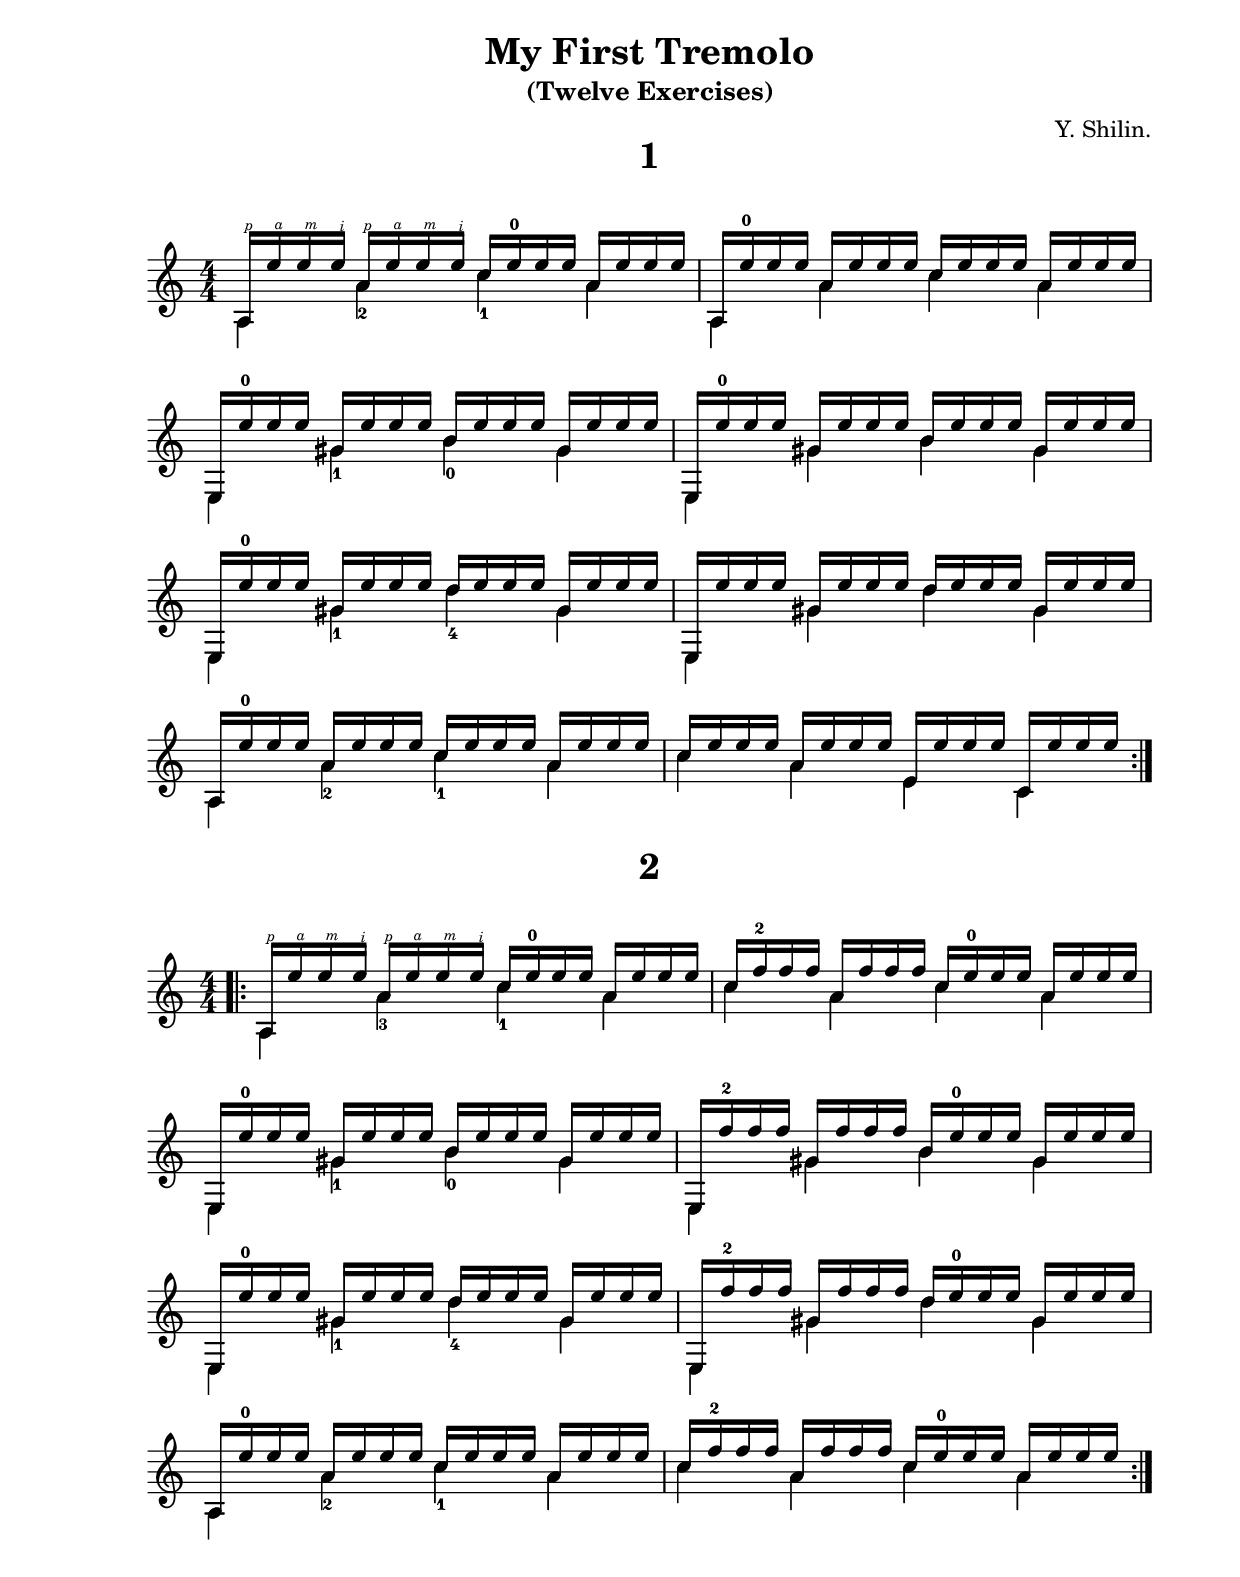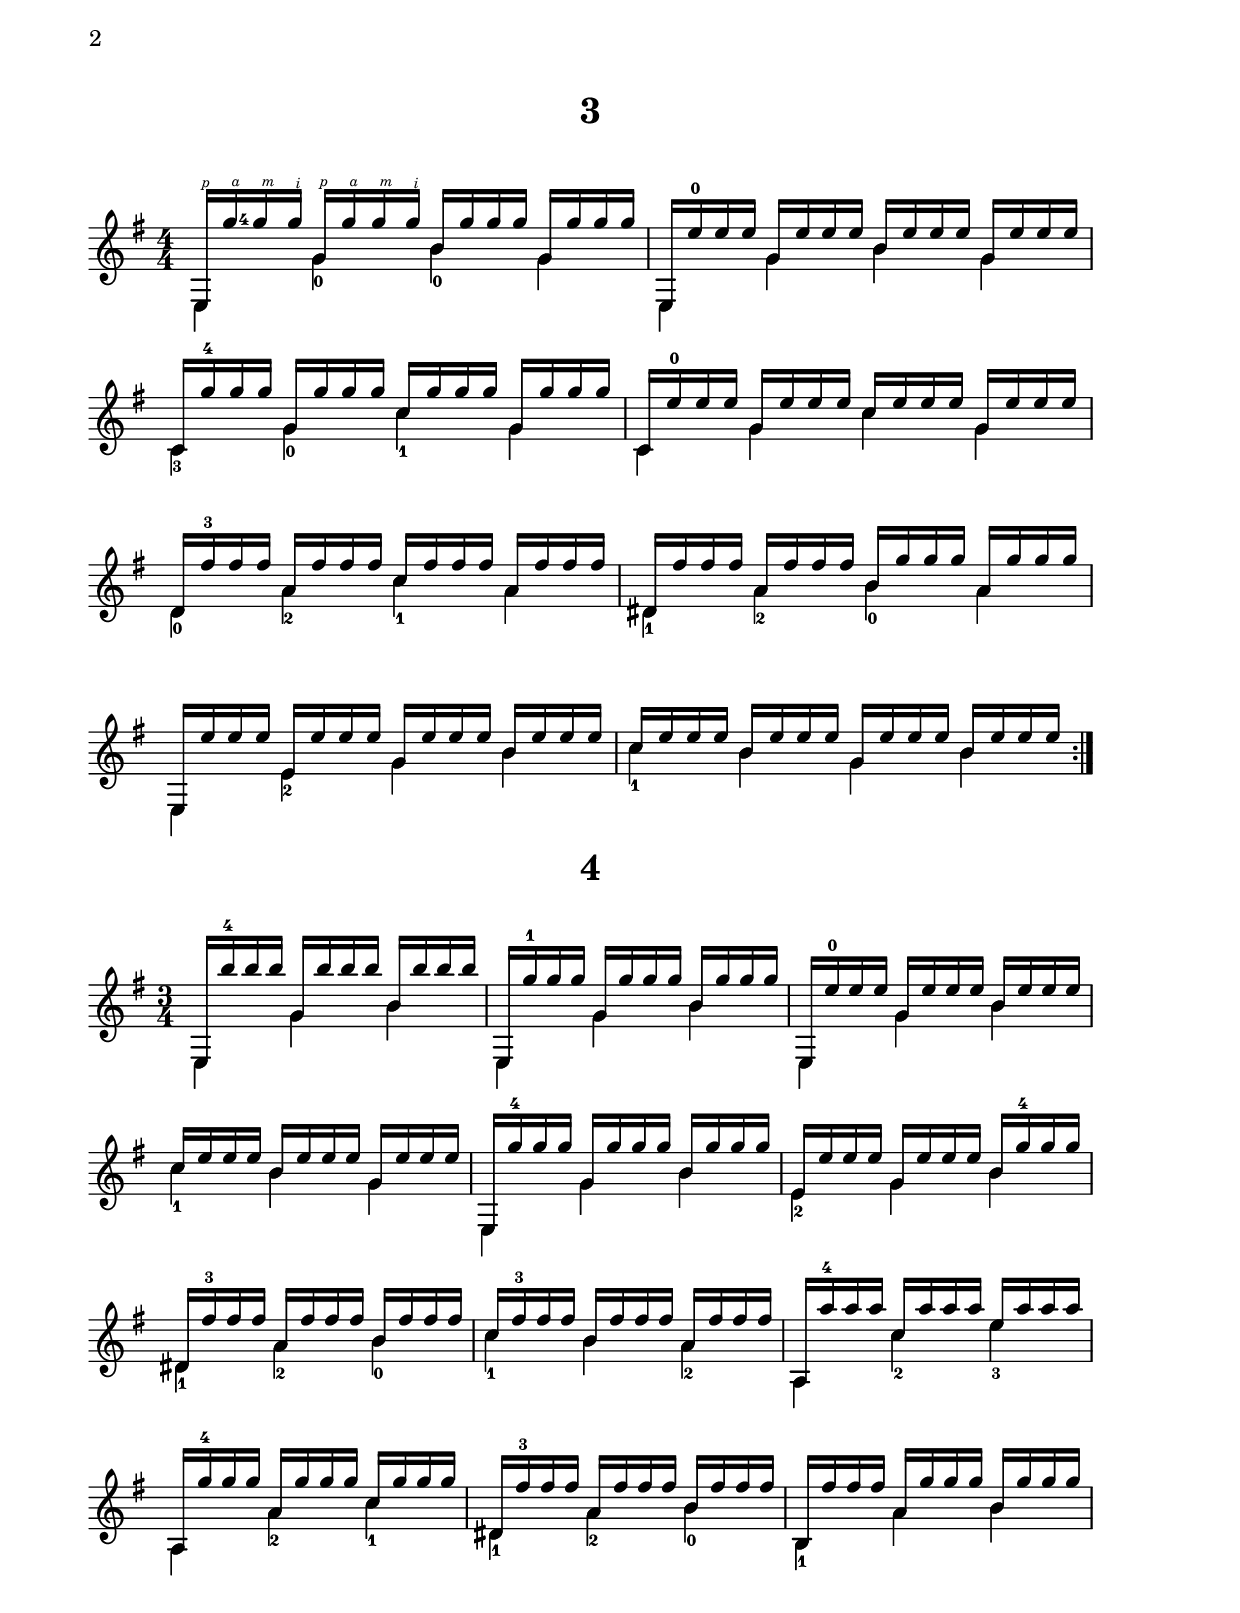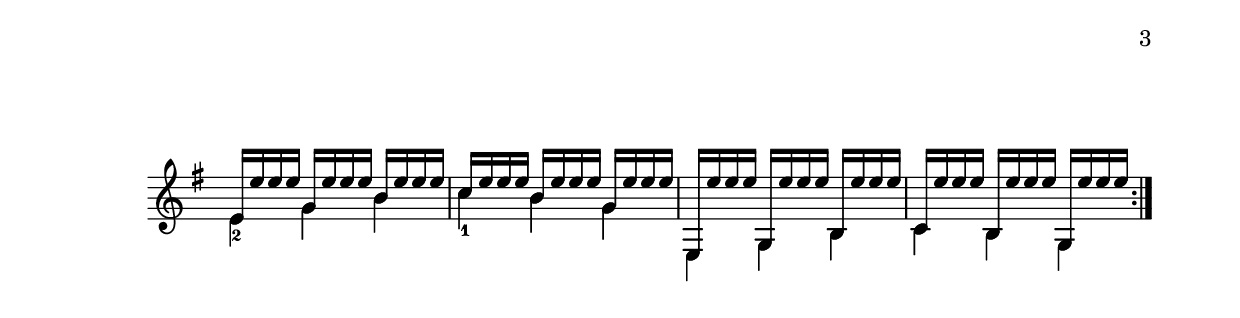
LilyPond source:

\version "2.18.0"

\language "deutsch"

\paper {
  #(set-paper-size "a4")
  top-system-spacing #'basic-distance = #20
  top-markup-spacing #'basic-distance = #8
  markup-system-spacing #'basic-distance = #18
  system-system-spacing #'basic-distance = #18
  last-bottom-spacing #'basic-distance = #25
  two-sided = ##t
  inner-margin = 25
  outer-margin = 15
}

\layout {
  \context {
    \Score
    \remove "Bar_number_engraver"
  }
}

#(define RH rightHandFinger)

\book {
  \paper {
    print-all-headers = ##t
  }
  \header {
    title = "My First Tremolo"
    subtitle = "(Twelve Exercises)"
    %subsubtitle = "1"
    %meter = ""
    composer = "Y. Shilin."
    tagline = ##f
  }
  \score {
    \new Staff {
      \clef treble
      \numericTimeSignature
      \time 4/4
      <<
        {
          \override StrokeFinger #'extra-offset = #'(-1 . 9.1)
          a16\RH #1
          \override StrokeFinger #'extra-offset = #'(-1 . 3.8)
          e''\RH #4 e''\RH #3 e''\RH #2
          \override StrokeFinger #'extra-offset = #'(-1 . 5.6)
          a'\RH #1
          \override StrokeFinger #'extra-offset = #'(-1 . 3.8)
          e''\RH #4 e''\RH #3 e''\RH #2
          c'' e''-0 e'' e''
          a' e'' e'' e'' |
          a e''-0 e'' e''
          a' e'' e'' e''
          c'' e'' e'' e''
          a' e'' e'' e'' |
          e e''-0 e'' e''
          gis' e'' e'' e''
          h' e'' e'' e''
          gis' e'' e'' e'' |
          e e''-0 e'' e''
          gis' e'' e'' e''
          h' e'' e'' e''
          gis' e'' e'' e'' |
          e e''-0 e'' e''
          gis' e'' e'' e''
          d'' e'' e'' e''
          gis' e'' e'' e'' |
          e e'' e'' e''
          gis' e'' e'' e''
          d'' e'' e'' e''
          gis' e'' e'' e'' |
          a e''-0 e'' e''
          a' e'' e'' e''
          c'' e'' e'' e''
          a' e'' e'' e'' |
          c'' e'' e'' e''
          a' e'' e'' e''
          e' e'' e'' e''
          c' e'' e'' e'' |
        }
        \\
        {
          a4 a'-2 c''-1 a' |
          a a' c'' a' |
          e gis'-1 h'-0 gis'|
          e gis' h' gis'|
          e gis'-1 d''-4 gis'|
          e gis' d'' gis'|
          a a'-2 c''-1 a' |
          c'' a' e' c' | \bar ":|."
        }
      >>
    }
    \layout {
      indent = #0
    }
    \header {
      title = "1"
      subtitle = ##f
      composer = ##f
    }
  }
  \score {
    \new Staff {
      \clef treble
      \numericTimeSignature
      \time 4/4
      <<
        {
          \bar ".|:"
          \override StrokeFinger #'extra-offset = #'(-1 . 9.1)
          a16\RH #1
          \override StrokeFinger #'extra-offset = #'(-1 . 3.8)
          e''\RH #4 e''\RH #3 e''\RH #2
          \override StrokeFinger #'extra-offset = #'(-1 . 5.6)
          a'\RH #1
          \override StrokeFinger #'extra-offset = #'(-1 . 3.8)
          e''\RH #4 e''\RH #3 e''\RH #2
          c'' e''-0 e'' e''
          a' e'' e'' e'' |
          c'' f''-2 f'' f''
          a' f'' f'' f''
          c'' e''-0 e'' e''
          a' e'' e'' e'' |
          e e''-0 e'' e''
          gis' e'' e'' e''
          h' e'' e'' e''
          gis' e'' e'' e'' |
          e f''-2 f'' f''
          gis' f'' f'' f''
          h' e''-0 e'' e''
          gis' e'' e'' e'' |
          e e''-0 e'' e''
          gis' e'' e'' e''
          d'' e'' e'' e''
          gis' e'' e'' e'' |
          e f''-2 f'' f''
          gis' f'' f'' f''
          d'' e''-0 e'' e''
          gis' e'' e'' e'' |
          a e''-0 e'' e''
          a' e'' e'' e''
          c'' e'' e'' e''
          a' e'' e'' e'' |
          c'' f''-2 f'' f''
          a' f'' f'' f''
          c'' e''-0 e'' e''
          a' e'' e'' e'' |
        }
        \\
        {
          a4 a'-3 c''-1 a' |
          c'' a' c'' a' |
          e gis'-1 h'-0 gis'|
          e gis' h' gis'|
          e gis'-1 d''-4 gis'|
          e gis' d'' gis'|
          a a'-2 c''-1 a' |
          c'' a' c'' a' | \bar ":|."
        }
      >>
    }
    \layout {
      indent = #0
    }
    \header {
      title = "2"
      subtitle = ##f
      composer = ##f
    }
  }
  \score {
    \new Staff {
      \clef treble
      \key e \minor
      \numericTimeSignature
      \time 4/4
      <<
        {
          \override StrokeFinger #'extra-offset = #'(-1 . 11.6)
          e16\RH #1
          \override StrokeFinger #'extra-offset = #'(-1 . 3.8)
          \once\override Fingering #'extra-offset = #'(1.3 . -4)
          g''-4\RH #4 g''\RH #3 g''\RH #2
          \override StrokeFinger #'extra-offset = #'(-1 . 7.2)
          g'\RH #1
          \override StrokeFinger #'extra-offset = #'(-1 . 3.8)
          g''\RH #4 g''\RH #3 g''\RH #2
          h' g'' g'' g''
          g' g'' g'' g'' |
          e e''-0 e'' e''
          g' e'' e'' e''
          h' e'' e'' e''
          g' e'' e'' e'' |
          c' g''-4 g'' g''
          g' g'' g'' g''
          c'' g'' g'' g''
          g' g'' g'' g'' |
          c' e''-0 e'' e''
          g' e'' e'' e''
          c'' e'' e'' e''
          g' e'' e'' e'' |
          d' fis''-3 fis'' fis''
          a' fis'' fis'' fis''
          c'' fis'' fis'' fis''
          a' fis'' fis'' fis'' |
          dis' fis'' fis'' fis''
          a' fis'' fis'' fis''
          h' g'' g'' g''
          a' g'' g'' g'' |
          e e'' e'' e''
          e' e'' e'' e''
          g' e'' e'' e''
          h' e'' e'' e'' |
          c'' e'' e'' e''
          h' e'' e'' e''
          g' e'' e'' e''
          h' e'' e'' e'' |
        }
        \\
        {
          e4 g'-0 h'-0 g' |
          e g' h' g' |
          c'-3 g'-0 c''-1 g' |
          c' g' c'' g' |
          d'-0 a'-2 c''-1 a' |
          dis'-1 a'-2 h'-0 a' |
          e e'-2 g' h' |
          c''-1 h' g' h'
          \bar ":|."
        }
      >>
    }
    \layout {
      indent = #0
    }
    \header {
      title = "3"
      subtitle = ##f
      composer = ##f
    }
  }
  \score {
    \new Staff {
      \clef treble
      \key e \minor
      \numericTimeSignature
      \time 3/4
      <<
        {
          e16 h''-4 h'' h''          
          g' h'' h'' h''          
          h' h'' h'' h'' |
          e g''-1 g'' g''
          g' g'' g'' g''
          h' g'' g'' g'' |
          e e''-0 e'' e''
          g' e'' e'' e''
          h' e'' e'' e'' |
          c'' e'' e'' e''
          h' e'' e'' e''
          g' e'' e'' e'' |
          e g''-4 g'' g''
          g' g'' g'' g''
          h' g'' g'' g'' |
          e' e'' e'' e''
          g' e'' e'' e''
          h' g''-4 g'' g'' |
          dis' fis''-3 fis'' fis''
          a' fis'' fis'' fis''
          h' fis'' fis'' fis'' |
          c'' fis''-3 fis'' fis''
          h' fis'' fis'' fis''
          a' fis'' fis'' fis'' |
          a a''-4 a'' a''
          c'' a'' a'' a''
          e'' a'' a'' a'' |
          a g''-4 g'' g''
          a' g'' g'' g''
          c'' g'' g'' g'' |
          dis' fis''-3 fis'' fis''
          a' fis'' fis'' fis''
          h' fis'' fis'' fis'' |
          h fis'' fis'' fis''
          a' g'' g'' g''
          h' g'' g'' g'' |
          e' e'' e'' e''
          g' e'' e'' e''
          h' e'' e'' e'' |
          c''e'' e'' e'' 
          h' e'' e'' e''
          g' e'' e'' e'' |
          e e'' e'' e''
          g e'' e'' e''
          h e'' e'' e'' |
          c' e'' e'' e'' 
          h e'' e'' e''
          g e'' e'' e''
        }
        \\
        {
          e4 g' h' |
          e g' h' |
          e g' h' |
          c''-1 h' g' |
          e g' h' |
          e'-2 g' h' |
          dis'-1 a'-2 h'-0 |
          c''-1 h' a'-2 |
          a c''-2 e''-3 |
          a a'-2 c''-1 |
          dis'-1 a'-2 h'-0 |
          h-1 a' h' |
          e'-2 g' h' |
          c''-1 h' g' |
          e g h |
          c' h g
          \bar ":|."
        }
      >>
    }
    \layout {
      indent = #0
    }
    \header {
      title = "4"
      subtitle = ##f
      composer = ##f
    }
  }
}